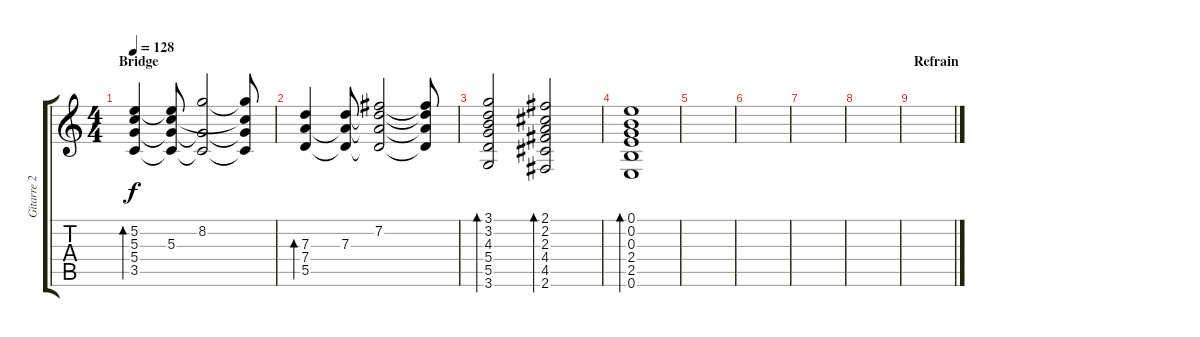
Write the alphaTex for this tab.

\track ("Gitarre 2" "Gitarre 2") {instrument electricguitarclean}
\staff {score tabs}
\tuning (E4 B3 G3 D3 A2 E2) {hide}
\ts (4 4)
\section ("" "Bridge")
\tempo 128
\clef g2
\ks c
(5.2 5.3 5.4 3.5).4{bd 120 dy f volume 8} (5.2{t} 5.3 5.4{t} 3.5{t}).8 (8.2 5.4{t} 3.5{t}).2 (8.2{t} 5.3{t} 5.4{t} 3.5{t}).8 |
(7.3 7.4 5.5).4{bd 240} (7.3 7.4{t} 5.5{t}).8 (7.2 7.3{t} 7.4{t} 5.5{t}).2 (7.2{t} 7.3{t} 7.4{t} 5.5{t}).8 |
(3.1 3.2 4.3 5.4 5.5 3.6).2{bd 120} (2.1 2.2 2.3 4.4 4.5 2.6).2{bd 120} |
(0.1 0.2 0.3 2.4 2.5 0.6).1{bd 120} |
|
|
|
|
\section ("" "Refrain")
